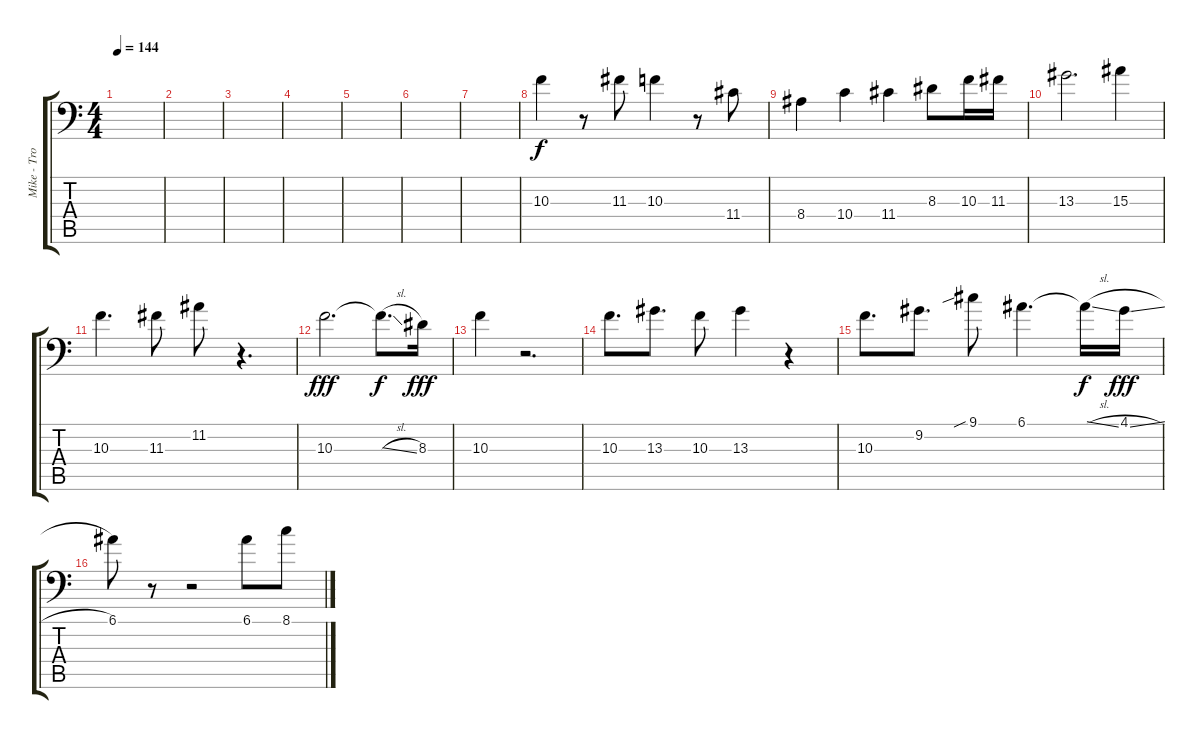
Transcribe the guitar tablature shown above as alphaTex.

\track ("Mike - Trombone" "Mike - Tro") {instrument trombone}
\staff {score tabs}
\tuning (E4 B3 G3 D3 A2 A1) {hide}
\ts (4 4)
\tempo 144
\clef f4
\ks c
|
|
|
|
|
|
|
10.3.4{dy f} r.8 11.3.8 10.3.4 r.8 11.4.8 |
8.4.4 10.4.4 11.4.4 8.3.8 10.3.16 11.3.16 |
13.3.2{d} 15.3.4 |
10.3.4{d} 11.3.8 11.2.8 r.4{d} |
10.3.2{d dy fff} 10.3{sl t}.8{d dy f} 8.3.16{dy fff} |
10.3.4 r.2{d} |
10.3.8{d} 13.3.8{d} 10.3.8 13.3.4 r.4 |
10.3.8{d} 9.2.8{d} 9.1{sib}.8 6.1.4{d} 6.1{sl t}.16{dy f} 4.1{sl}.16{dy fff} |
6.1.8 r.8 r.2 6.1.8 8.1.8
